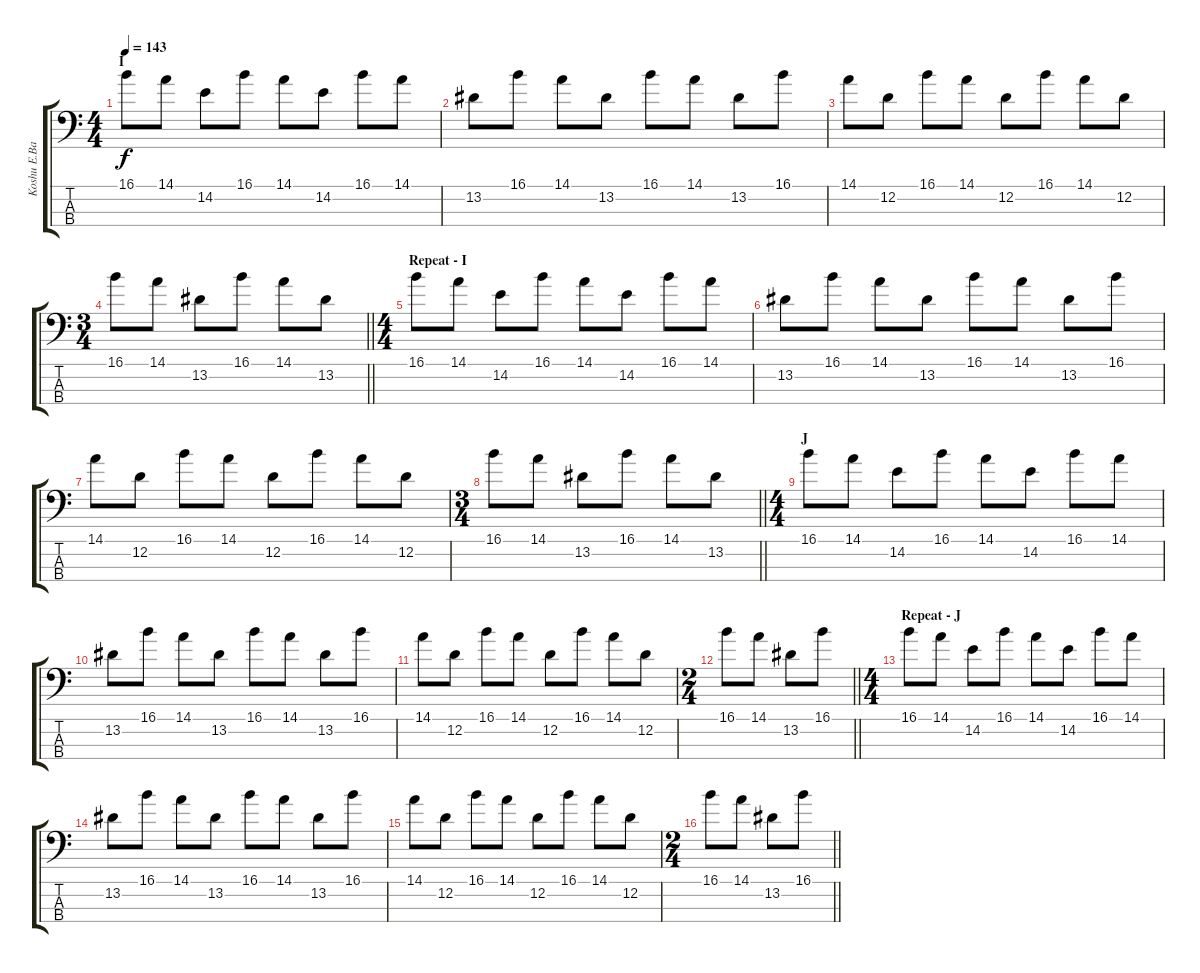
\track ("Koshu E.Bass" "Koshu E.Ba") {instrument electricbassfinger}
\staff {score tabs}
\tuning (G2 D2 A1 E1) {hide}
\ts (4 4)
\section ("" "I")
\tempo 143
\clef f4
\ks c
16.1.8{dy f} 14.1.8 14.2.8 16.1.8 14.1.8 14.2.8 16.1.8 14.1.8 |
13.2.8 16.1.8 14.1.8 13.2.8 16.1.8 14.1.8 13.2.8 16.1.8 |
14.1.8 12.2.8 16.1.8 14.1.8 12.2.8 16.1.8 14.1.8 12.2.8 |
\ts (3 4)
\barLineRight lightlight
16.1.8 14.1.8 13.2.8 16.1.8 14.1.8 13.2.8 |
\ts (4 4)
\section ("" "Repeat - I")
16.1.8 14.1.8 14.2.8 16.1.8 14.1.8 14.2.8 16.1.8 14.1.8 |
13.2.8 16.1.8 14.1.8 13.2.8 16.1.8 14.1.8 13.2.8 16.1.8 |
14.1.8 12.2.8 16.1.8 14.1.8 12.2.8 16.1.8 14.1.8 12.2.8 |
\ts (3 4)
\barLineRight lightlight
16.1.8 14.1.8 13.2.8 16.1.8 14.1.8 13.2.8 |
\ts (4 4)
\section ("" "J")
16.1.8 14.1.8 14.2.8 16.1.8 14.1.8 14.2.8 16.1.8 14.1.8 |
13.2.8 16.1.8 14.1.8 13.2.8 16.1.8 14.1.8 13.2.8 16.1.8 |
14.1.8 12.2.8 16.1.8 14.1.8 12.2.8 16.1.8 14.1.8 12.2.8 |
\ts (2 4)
\barLineRight lightlight
16.1.8 14.1.8 13.2.8 16.1.8 |
\ts (4 4)
\section ("" "Repeat - J")
16.1.8 14.1.8 14.2.8 16.1.8 14.1.8 14.2.8 16.1.8 14.1.8 |
13.2.8 16.1.8 14.1.8 13.2.8 16.1.8 14.1.8 13.2.8 16.1.8 |
14.1.8 12.2.8 16.1.8 14.1.8 12.2.8 16.1.8 14.1.8 12.2.8 |
\ts (2 4)
\barLineRight lightlight
16.1.8 14.1.8 13.2.8 16.1.8
